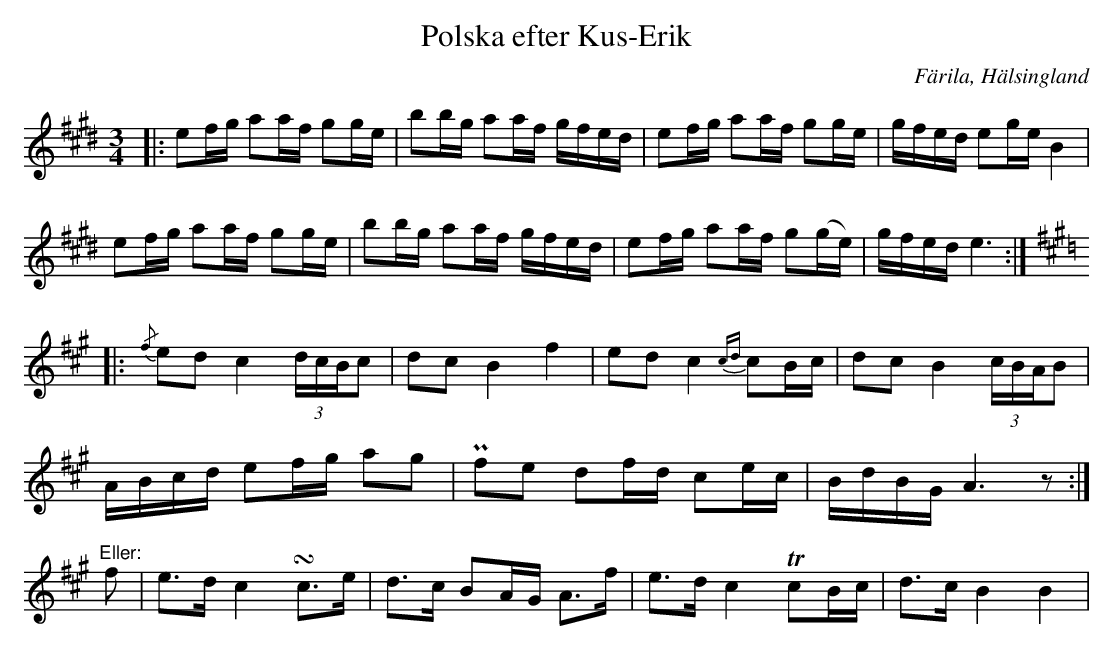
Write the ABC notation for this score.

X:1
T: Polska efter Kus-Erik
O: Färila, Hälsingland
M: 3/4
L: 1/16
K: E
|: e2fg a2af g2ge | b2bg a2af gfed | e2fg a2af g2ge | gfed e2ge B4 |
   e2fg a2af g2ge | b2bg a2af gfed | e2fg a2af g2(ge) | gfed e6 :|
K: A
             |: {/f}e2d2 c4   (3dcBc2    | d2c2  B4   f4    | e2d2  c4 {cd}c2Bc  | d2c2  B4 (3cBAB2 |
                ABcd     e2fg a2g2        | Pf2e2 d2fd c2ec  | BdBG  A6 z2    :|
"^Eller:" f2 |  e2>d2    c4   !turn!c2>e2 | d2>c2 B2AG A2>f2 | e2>d2 c4 Tc2Bc  | d2>c2 B4 B4       |
